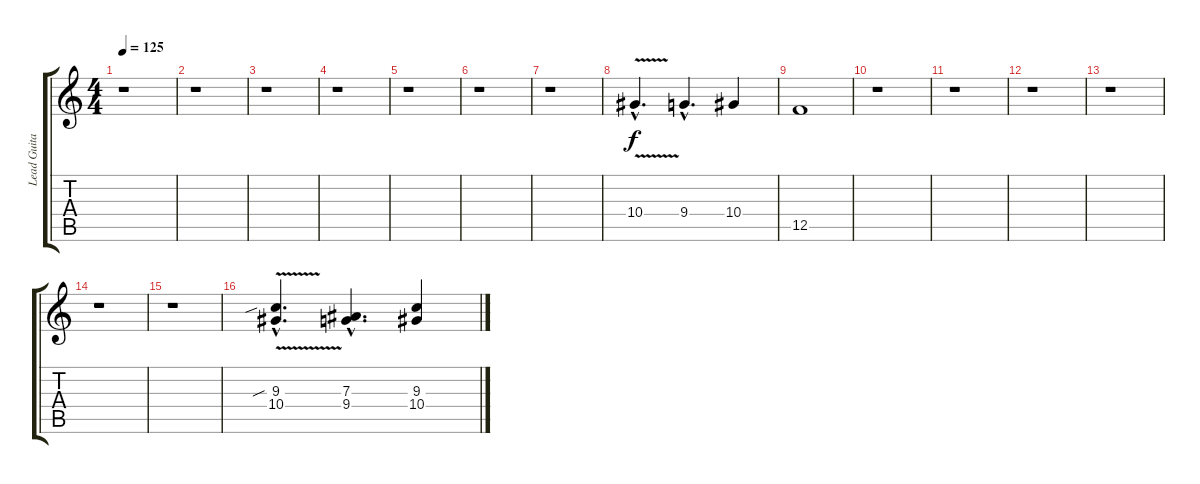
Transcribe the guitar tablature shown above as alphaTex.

\track ("Lead Guitar" "Lead Guita") {instrument overdrivenguitar}
\staff {score tabs}
\tuning (C4 G3 Eb3 Bb2 F2 C2) {hide}
\ts (4 4)
\tempo 125
\clef g2
\ks c
r.1{dy f instrument overdrivenguitar} |
r.1 |
r.1 |
r.1 |
r.1 |
r.1 |
r.1 |
10.4{v hac}.4{d} 9.4{hac}.4{d} 10.4.4 |
12.5.1 |
r.1 |
r.1 |
r.1 |
r.1 |
r.1 |
r.1 |
(9.3{sib hac} 10.4{v hac}).4{d} (7.3{hac} 9.4{hac}).4{d} (9.3 10.4).4
